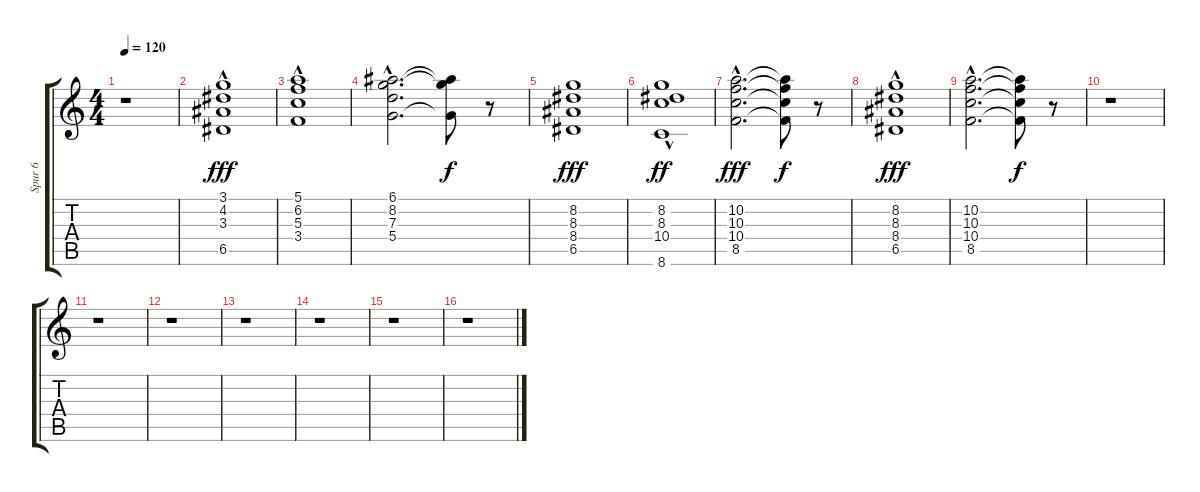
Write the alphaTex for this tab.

\track ("Spur 6" "Spur 6") {instrument acousticguitarsteel}
\staff {score tabs}
\tuning (E4 B3 G3 D3 A2 E2) {hide}
\ts (4 4)
\tempo 120
\clef g2
\ks c
r.1{dy fff instrument acousticguitarsteel} |
(3.1{hac} 4.2{hac} 3.3{hac} 6.5).1 |
(5.1{hac} 6.2{hac} 5.3{hac} 3.4).1 |
(6.1{hac} 8.2{hac} 7.3{hac} 5.4{hac}).2{d} (6.1{t} 8.2{t} 5.4{t}).8{dy f} r.8 |
(8.2 8.3 8.4 6.5).1{dy fff} |
(8.2{hac} 8.3{hac} 10.4{hac} 8.6).1{dy ff} |
(10.2{hac} 10.3{hac} 10.4{hac} 8.5{hac}).2{d dy fff} (10.2{t} 10.3{t} 10.4{t} 8.5{t}).8{dy f} r.8 |
(8.2{hac} 8.3{hac} 8.4{hac} 6.5).1{dy fff} |
(10.2{hac} 10.3{hac} 10.4{hac} 8.5{hac}).2{d} (10.2{t} 10.3{t} 10.4{t} 8.5{t}).8{dy f} r.8 |
r.1 |
r.1 |
r.1 |
r.1 |
r.1 |
r.1 |
r.1
